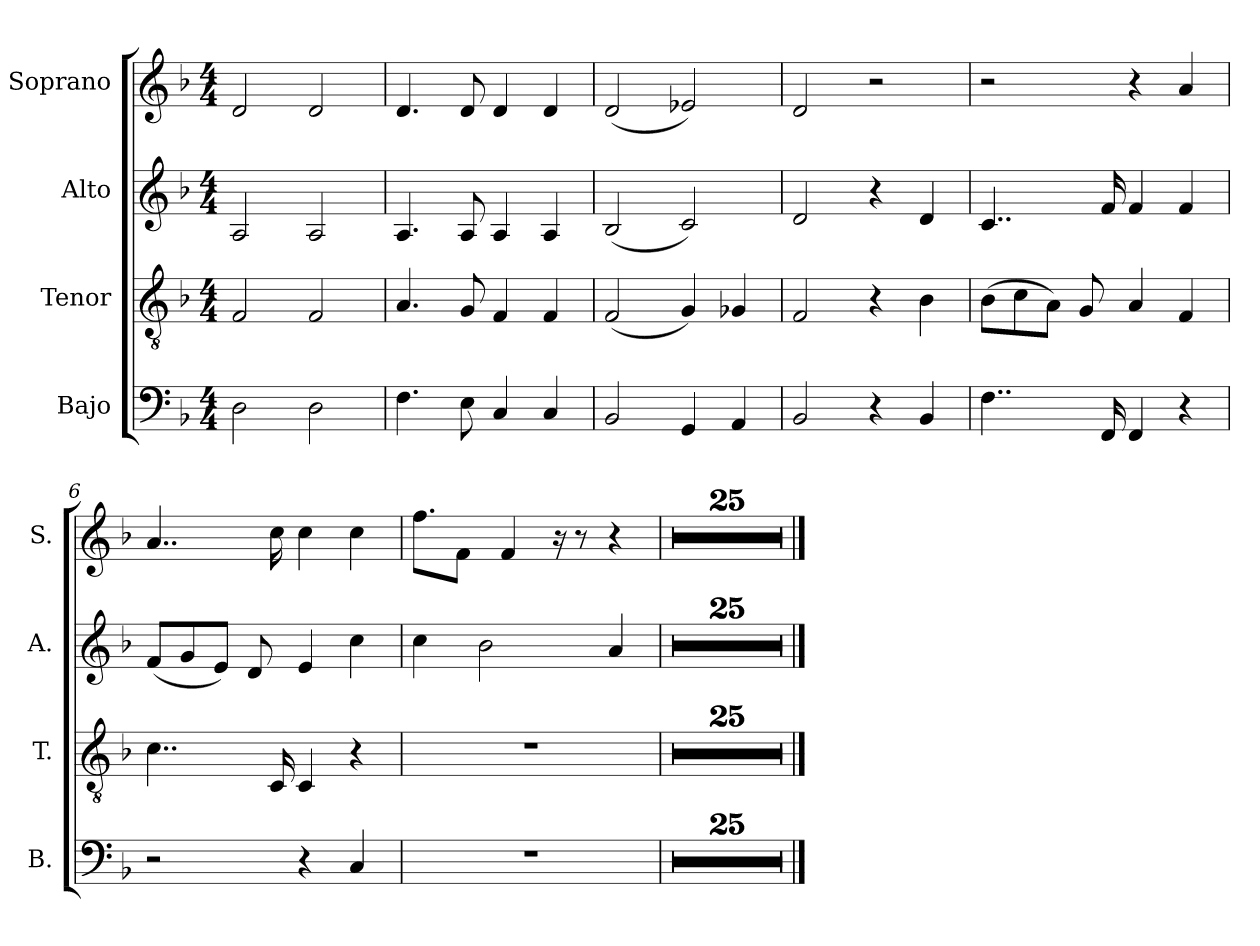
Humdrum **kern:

**kern	**kern	**kern	**kern
*part4	*part3	*part2	*part1
*staff4	*staff3	*staff2	*staff1
*I"Bajo	*I"Tenor	*I"Alto	*I"Soprano
*I'B.	*I'T.	*I'A.	*I'S.
*clefF4	*clefGv2	*clefG2	*clefG2
*k[b-]	*k[b-]	*k[b-]	*k[b-]
*M4/4	*M4/4	*M4/4	*M4/4
=1	=1	=1	=1
2D\	2F/	2A/	2d/
2D\	2F/	2A/	2d/
=2	=2	=2	=2
4.F\	4.A/	4.A/	4.d/
8E\	8G/	8A/	8d/
4C/	4F/	4A/	4d/
4C/	4F/	4A/	4d/
=3	=3	=3	=3
2BB-/	(<2F/	(<2B-/	(<2d/
4GG/	4G/)	2c/)	2e-X/)
4AA/	4G-X/	.	.
=4	=4	=4	=4
2BB-/	2F/	2d/	2d/
4r	4r	4r	2r
4BB-/	4B-\	4d/	.
=5	=5	=5	=5
4..F\	(>8B-\L	4..c/	2r
.	8c\	.	.
.	8A\J)	.	.
.	8G/	.	.
16FF/	.	16f/	.
4FF/	4A/	4f/	4r
4r	4F/	4f/	4a/
!!LO:LB:g=z
=6	=6	=6	=6
2r	4..c\	(<8f/L	4..a/
.	.	8g/	.
.	.	8e/J)	.
.	.	8d/	.
.	16C/	.	16cc\
4r	4C/	4e/	4cc\
4C/	4r	4cc\	4cc\
=7	=7	=7	=7
1r	1r	4cc\	8.ff\L
.	.	.	8f\J
.	.	2b-\	.
.	.	.	4f/
.	.	.	16r
.	.	.	8r
.	.	4a/	4r
=8	=8	=8	=8
1r	1r	1r	1r
=9	=9	=9	=9
1r	1r	1r	1r
=10	=10	=10	=10
1r	1r	1r	1r
=11	=11	=11	=11
1r	1r	1r	1r
=12	=12	=12	=12
1r	1r	1r	1r
!!LO:LB:g=z
=13	=13	=13	=13
1r	1r	1r	1r
=14	=14	=14	=14
1r	1r	1r	1r
=15	=15	=15	=15
1r	1r	1r	1r
=16	=16	=16	=16
1r	1r	1r	1r
!!LO:PB:g=z
=17	=17	=17	=17
1r	1r	1r	1r
=18	=18	=18	=18
1r	1r	1r	1r
=19	=19	=19	=19
1r	1r	1r	1r
=20	=20	=20	=20
1r	1r	1r	1r
!!LO:LB:g=z
=21	=21	=21	=21
1r	1r	1r	1r
=22	=22	=22	=22
1r	1r	1r	1r
=23	=23	=23	=23
1r	1r	1r	1r
=24	=24	=24	=24
1r	1r	1r	1r
!!LO:LB:g=z
=25	=25	=25	=25
1r	1r	1r	1r
=26	=26	=26	=26
1r	1r	1r	1r
=27	=27	=27	=27
1r	1r	1r	1r
=28	=28	=28	=28
1r	1r	1r	1r
!!LO:PB:g=z
=29	=29	=29	=29
1r	1r	1r	1r
=30	=30	=30	=30
1r	1r	1r	1r
=31	=31	=31	=31
1r	1r	1r	1r
=32	=32	=32	=32
1r	1r	1r	1r
==	==	==	==
*-	*-	*-	*-
